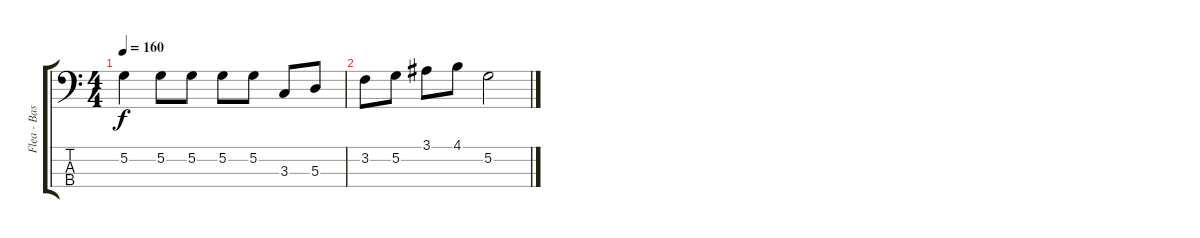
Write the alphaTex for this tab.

\track ("Flea - Bass" "Flea - Bas") {instrument electricbassfinger}
\staff {score tabs}
\tuning (G2 D2 A1 E1) {hide}
\ts (4 4)
\tempo 160
\clef f4
\ks c
5.2.4{dy f} 5.2.8 5.2.8 5.2.8 5.2.8 3.3.8 5.3.8 |
3.2.8 5.2.8 3.1.8 4.1.8 5.2.2
